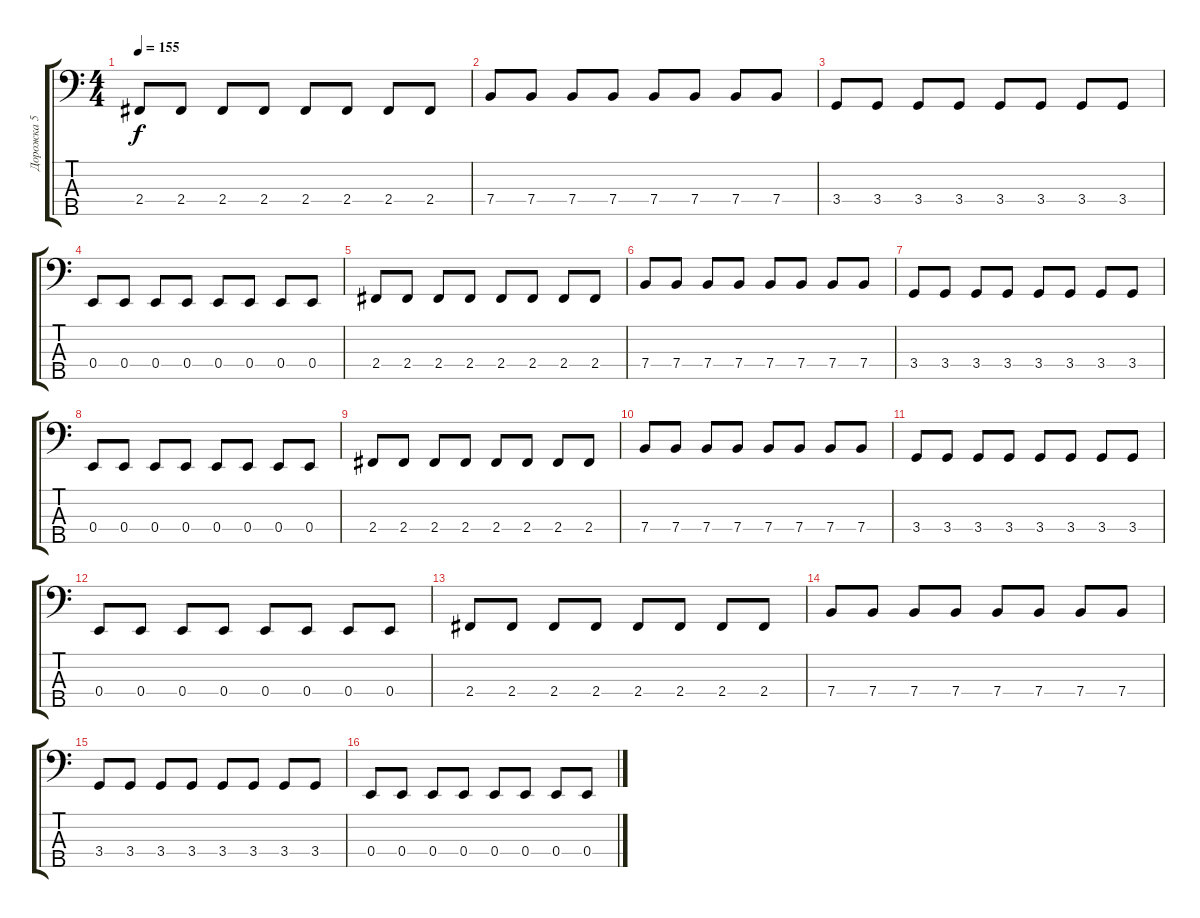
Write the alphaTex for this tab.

\track ("Дорожка 5" "Дорожка 5") {instrument synthbass2}
\staff {score tabs}
\tuning (G2 D2 A1 E1 B0) {hide}
\ts (4 4)
\tempo 155
\clef f4
\ks c
2.4.8{dy f} 2.4.8 2.4.8 2.4.8 2.4.8 2.4.8 2.4.8 2.4.8 |
7.4.8 7.4.8 7.4.8 7.4.8 7.4.8 7.4.8 7.4.8 7.4.8 |
3.4.8 3.4.8 3.4.8 3.4.8 3.4.8 3.4.8 3.4.8 3.4.8 |
0.4.8 0.4.8 0.4.8 0.4.8 0.4.8 0.4.8 0.4.8 0.4.8 |
2.4.8 2.4.8 2.4.8 2.4.8 2.4.8 2.4.8 2.4.8 2.4.8 |
7.4.8 7.4.8 7.4.8 7.4.8 7.4.8 7.4.8 7.4.8 7.4.8 |
3.4.8 3.4.8 3.4.8 3.4.8 3.4.8 3.4.8 3.4.8 3.4.8 |
0.4.8 0.4.8 0.4.8 0.4.8 0.4.8 0.4.8 0.4.8 0.4.8 |
2.4.8 2.4.8 2.4.8 2.4.8 2.4.8 2.4.8 2.4.8 2.4.8 |
7.4.8 7.4.8 7.4.8 7.4.8 7.4.8 7.4.8 7.4.8 7.4.8 |
3.4.8 3.4.8 3.4.8 3.4.8 3.4.8 3.4.8 3.4.8 3.4.8 |
0.4.8 0.4.8 0.4.8 0.4.8 0.4.8 0.4.8 0.4.8 0.4.8 |
2.4.8 2.4.8 2.4.8 2.4.8 2.4.8 2.4.8 2.4.8 2.4.8 |
7.4.8 7.4.8 7.4.8 7.4.8 7.4.8 7.4.8 7.4.8 7.4.8 |
3.4.8 3.4.8 3.4.8 3.4.8 3.4.8 3.4.8 3.4.8 3.4.8 |
0.4.8 0.4.8 0.4.8 0.4.8 0.4.8 0.4.8 0.4.8 0.4.8
